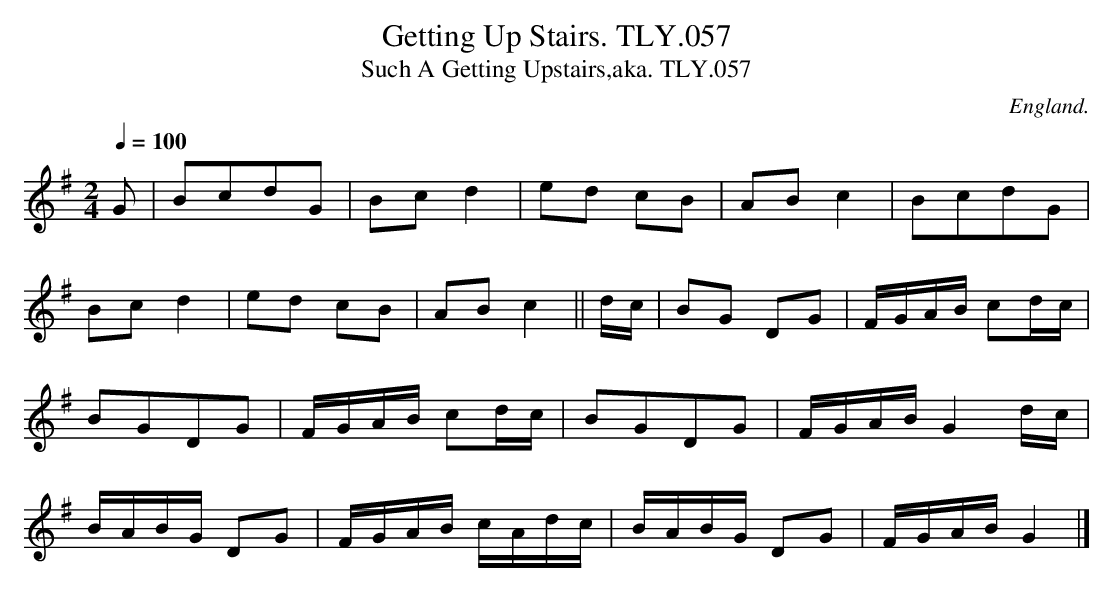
X:1
T:Getting Up Stairs. TLY.057
T:Such A Getting Upstairs,aka. TLY.057
L:1/16
M:2/4
O:England.
Q:1/4=100
K:G
G2| B2c2d2G2| B2c2 d4| e2d2 c2B2|A2B2 c4|\
B2c2d2G2|!
B2c2 d4| e2d2 c2B2|A2B2 c4||
dc|B2G2 D2G2| FGAB c2dc|!
B2G2D2G2| FGAB c2dc|B2G2D2G2| FGAB G4 dc|!
BABG D2G2| FGAB cAdc| BABG D2G2| FGAB G4|]
